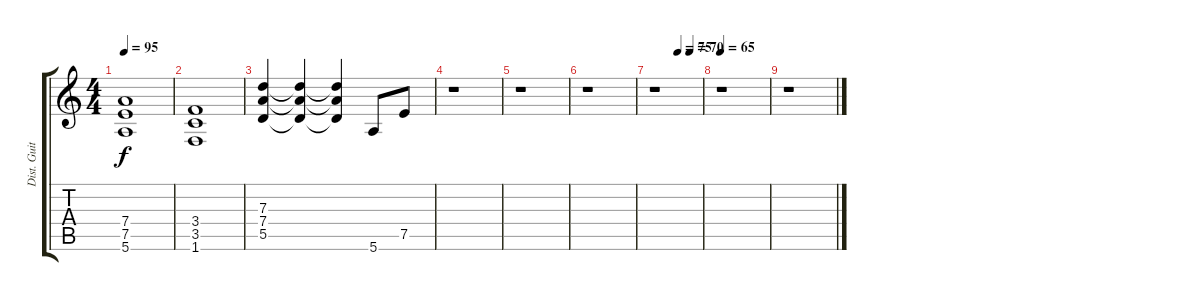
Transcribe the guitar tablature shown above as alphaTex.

\track ("Dist. Guitar 3" "Dist. Guit") {instrument distortionguitar}
\staff {score tabs}
\tuning (E4 B3 G3 D3 A2 E2) {hide}
\ts (4 4)
\tempo 95
\clef g2
\ks c
(7.4{t} 7.5{t} 5.6{t}).1{dy f} |
(3.4 3.5 1.6).1 |
(7.3 7.4 5.5).4 (7.3{t} 7.4{t} 5.5{t}).4 (7.3{t} 7.4{t} 5.5{t}).4 5.6.8 7.5.8 |
r.1 |
r.1 |
r.1 |
\tempo (75 0.5)
\tempo (70 0.75)
r.1 |
\tempo 65
r.1 |
r.1
